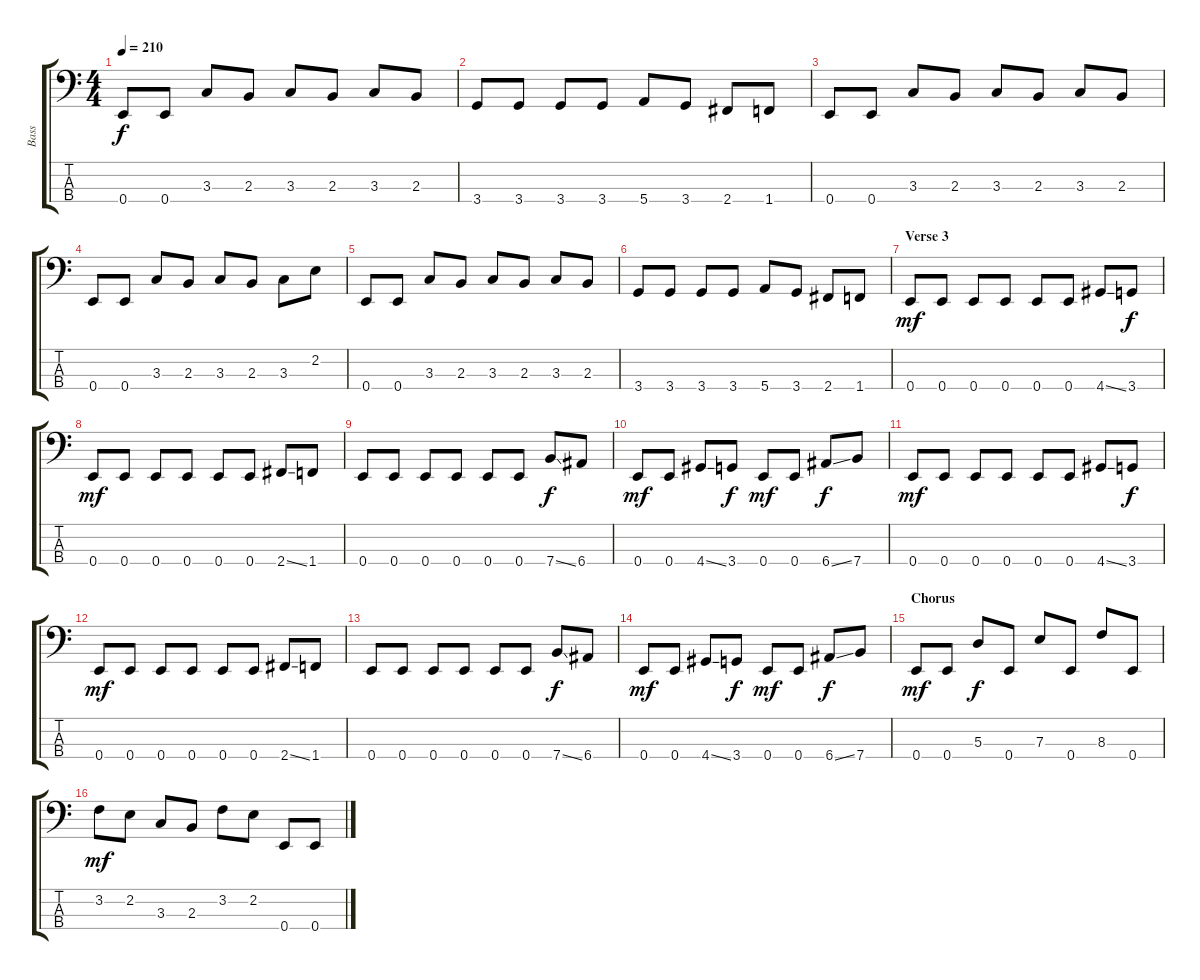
\track ("Bass" "Bass") {instrument electricbasspick}
\staff {score tabs}
\tuning (G2 D2 A1 E1) {hide}
\ts (4 4)
\tempo 210
\clef f4
\ks c
0.4.8{dy f} 0.4.8 3.3.8 2.3.8 3.3.8 2.3.8 3.3.8 2.3.8 |
3.4.8 3.4.8 3.4.8 3.4.8 5.4.8 3.4.8 2.4.8 1.4.8 |
0.4.8 0.4.8 3.3.8 2.3.8 3.3.8 2.3.8 3.3.8 2.3.8 |
0.4.8 0.4.8 3.3.8 2.3.8 3.3.8 2.3.8 3.3.8 2.2.8 |
0.4.8 0.4.8 3.3.8 2.3.8 3.3.8 2.3.8 3.3.8 2.3.8 |
3.4.8 3.4.8 3.4.8 3.4.8 5.4.8 3.4.8 2.4.8 1.4.8 |
\section ("" "Verse 3")
0.4.8{dy mf} 0.4.8 0.4.8 0.4.8 0.4.8 0.4.8 4.4{ss}.8 3.4.8{dy f} |
0.4.8{dy mf} 0.4.8 0.4.8 0.4.8 0.4.8 0.4.8 2.4{ss}.8 1.4.8 |
0.4.8 0.4.8 0.4.8 0.4.8 0.4.8 0.4.8 7.4{ss}.8{dy f} 6.4.8 |
0.4.8{dy mf} 0.4.8 4.4{ss}.8 3.4.8{dy f} 0.4.8{dy mf} 0.4.8 6.4{ss}.8{dy f} 7.4.8 |
0.4.8{dy mf} 0.4.8 0.4.8 0.4.8 0.4.8 0.4.8 4.4{ss}.8 3.4.8{dy f} |
0.4.8{dy mf} 0.4.8 0.4.8 0.4.8 0.4.8 0.4.8 2.4{ss}.8 1.4.8 |
0.4.8 0.4.8 0.4.8 0.4.8 0.4.8 0.4.8 7.4{ss}.8{dy f} 6.4.8 |
0.4.8{dy mf} 0.4.8 4.4{ss}.8 3.4.8{dy f} 0.4.8{dy mf} 0.4.8 6.4{ss}.8{dy f} 7.4.8 |
\section ("" "Chorus")
0.4.8{dy mf} 0.4.8 5.3.8{dy f} 0.4.8 7.3.8 0.4.8 8.3.8 0.4.8 |
3.2.8{dy mf} 2.2.8 3.3.8 2.3.8 3.2.8 2.2.8 0.4.8 0.4.8
